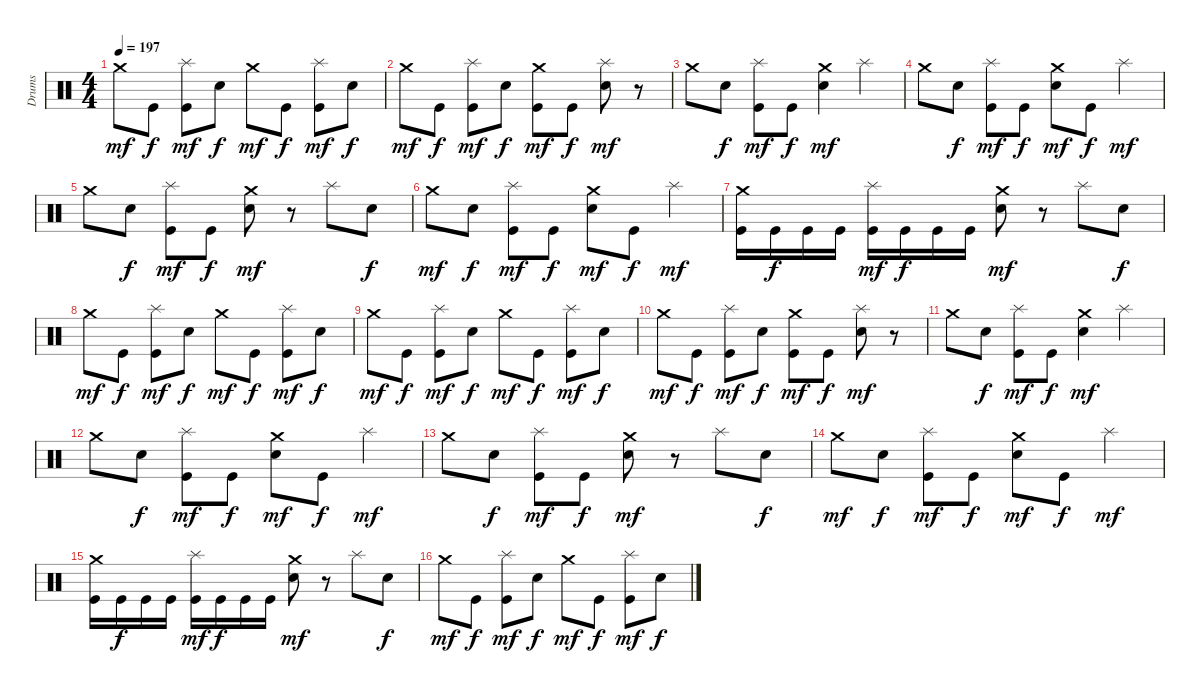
\track ("Drums" "Drums") {instrument percussion}
\staff {score}
\articulation defaults
\ts (4 4)
\tempo 197
\clef neutral
\ks c "Crash medium (hit)".8{dy mf} "Kick (hit)".8{dy f}
("Splash (hit)" "Kick (hit)").8{dy mf} "Electric Snare (hit)".8{dy f} "Crash medium (hit)".8{dy mf} "Kick (hit)".8{dy f} ("Splash (hit)" "Kick (hit)").8{dy mf} "Electric Snare (hit)".8{dy f} |
"Crash medium (hit)".8{dy mf} "Kick (hit)".8{dy f} ("Splash (hit)" "Kick (hit)").8{dy mf} "Electric Snare (hit)".8{dy f} ("Crash medium (hit)" "Kick (hit)").8{dy mf} "Kick (hit)".8{dy f} ("Splash (hit)" "Electric Snare (hit)").8{dy mf} r.8 |
"Crash medium (hit)".8 "Electric Snare (hit)".8{dy f} ("Splash (hit)" "Kick (hit)").8{dy mf} "Kick (hit)".8{dy f} ("Crash medium (hit)" "Electric Snare (hit)").4{dy mf} "Splash (hit)".4 |
"Crash medium (hit)".8 "Electric Snare (hit)".8{dy f} ("Splash (hit)" "Kick (hit)").8{dy mf} "Kick (hit)".8{dy f} ("Crash medium (hit)" "Electric Snare (hit)").8{dy mf} "Kick (hit)".8{dy f} "Splash (hit)".4{dy mf} |
"Crash medium (hit)".8 "Electric Snare (hit)".8{dy f} ("Splash (hit)" "Kick (hit)").8{dy mf} "Kick (hit)".8{dy f} ("Crash medium (hit)" "Electric Snare (hit)").8{dy mf} r.8 "Splash (hit)".8 "Electric Snare (hit)".8{dy f} |
"Crash medium (hit)".8{dy mf} "Electric Snare (hit)".8{dy f} ("Splash (hit)" "Kick (hit)").8{dy mf} "Kick (hit)".8{dy f} ("Crash medium (hit)" "Electric Snare (hit)").8{dy mf} "Kick (hit)".8{dy f} "Splash (hit)".4{dy mf} |
("Crash medium (hit)" "Kick (hit)").16 "Kick (hit)".16{dy f} "Kick (hit)".16 "Kick (hit)".16 ("Splash (hit)" "Kick (hit)").16{dy mf} "Kick (hit)".16{dy f} "Kick (hit)".16 "Kick (hit)".16 ("Crash medium (hit)" "Electric Snare (hit)").8{dy mf} r.8 "Splash (hit)".8 "Electric Snare (hit)".8{dy f} |
"Crash medium (hit)".8{dy mf} "Kick (hit)".8{dy f} ("Splash (hit)" "Kick (hit)").8{dy mf} "Electric Snare (hit)".8{dy f} "Crash medium (hit)".8{dy mf} "Kick (hit)".8{dy f} ("Splash (hit)" "Kick (hit)").8{dy mf} "Electric Snare (hit)".8{dy f} |
"Crash medium (hit)".8{dy mf} "Kick (hit)".8{dy f} ("Splash (hit)" "Kick (hit)").8{dy mf} "Electric Snare (hit)".8{dy f} "Crash medium (hit)".8{dy mf} "Kick (hit)".8{dy f} ("Splash (hit)" "Kick (hit)").8{dy mf} "Electric Snare (hit)".8{dy f} |
"Crash medium (hit)".8{dy mf} "Kick (hit)".8{dy f} ("Splash (hit)" "Kick (hit)").8{dy mf} "Electric Snare (hit)".8{dy f} ("Crash medium (hit)" "Kick (hit)").8{dy mf} "Kick (hit)".8{dy f} ("Splash (hit)" "Electric Snare (hit)").8{dy mf} r.8 |
"Crash medium (hit)".8 "Electric Snare (hit)".8{dy f} ("Splash (hit)" "Kick (hit)").8{dy mf} "Kick (hit)".8{dy f} ("Crash medium (hit)" "Electric Snare (hit)").4{dy mf} "Splash (hit)".4 |
"Crash medium (hit)".8 "Electric Snare (hit)".8{dy f} ("Splash (hit)" "Kick (hit)").8{dy mf} "Kick (hit)".8{dy f} ("Crash medium (hit)" "Electric Snare (hit)").8{dy mf} "Kick (hit)".8{dy f} "Splash (hit)".4{dy mf} |
"Crash medium (hit)".8 "Electric Snare (hit)".8{dy f} ("Splash (hit)" "Kick (hit)").8{dy mf} "Kick (hit)".8{dy f} ("Crash medium (hit)" "Electric Snare (hit)").8{dy mf} r.8 "Splash (hit)".8 "Electric Snare (hit)".8{dy f} |
"Crash medium (hit)".8{dy mf} "Electric Snare (hit)".8{dy f} ("Splash (hit)" "Kick (hit)").8{dy mf} "Kick (hit)".8{dy f} ("Crash medium (hit)" "Electric Snare (hit)").8{dy mf} "Kick (hit)".8{dy f} "Splash (hit)".4{dy mf} |
("Crash medium (hit)" "Kick (hit)").16 "Kick (hit)".16{dy f} "Kick (hit)".16 "Kick (hit)".16 ("Splash (hit)" "Kick (hit)").16{dy mf} "Kick (hit)".16{dy f} "Kick (hit)".16 "Kick (hit)".16 ("Crash medium (hit)" "Electric Snare (hit)").8{dy mf} r.8 "Splash (hit)".8 "Electric Snare (hit)".8{dy f} |
"Crash medium (hit)".8{dy mf} "Kick (hit)".8{dy f} ("Splash (hit)" "Kick (hit)").8{dy mf} "Electric Snare (hit)".8{dy f} "Crash medium (hit)".8{dy mf} "Kick (hit)".8{dy f} ("Splash (hit)" "Kick (hit)").8{dy mf} "Electric Snare (hit)".8{dy f}
